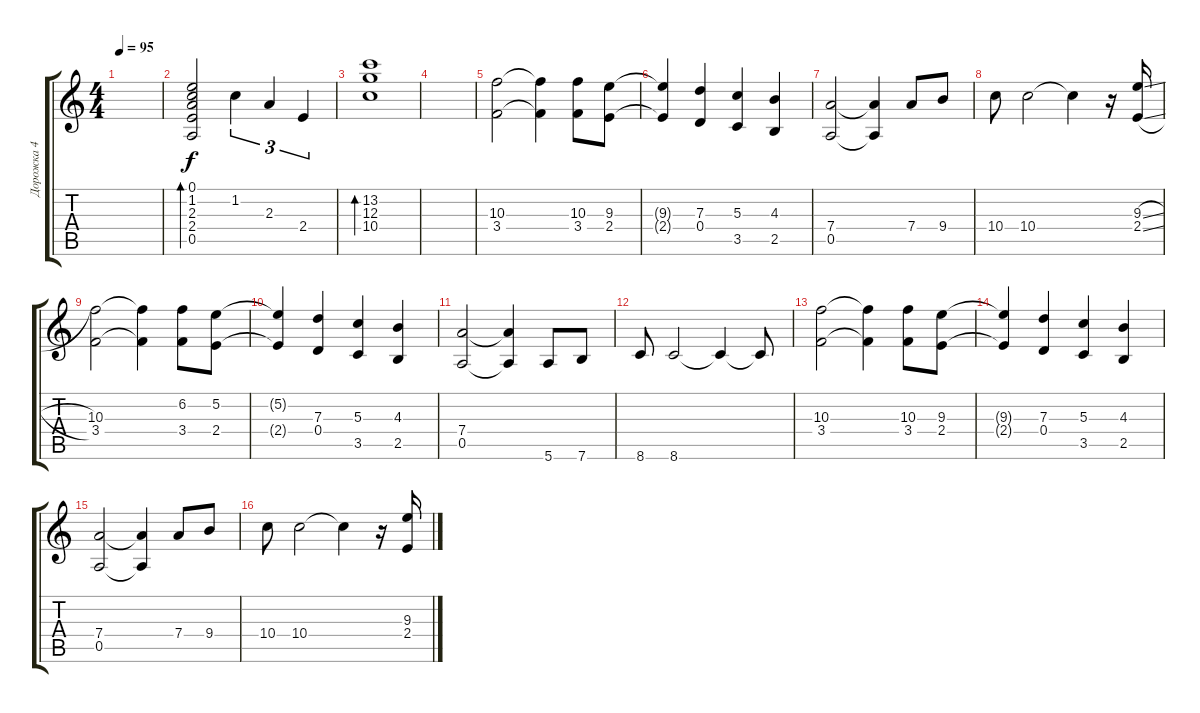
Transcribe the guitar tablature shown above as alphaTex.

\track ("Дорожка 4" "Дорожка 4") {instrument electricguitarjazz}
\staff {score tabs}
\tuning (E4 B3 G3 D3 A2 E2) {hide}
\ts (4 4)
\tempo 95
\clef g2
\ks c
|
(0.1 1.2 2.3 2.4 0.5).2{bd 240} 1.2.4{tu (3 2)} 2.3.4{tu (3 2)} 2.4.4{tu (3 2)} |
(13.2 12.3 10.4).1{bd 240} |
|
(10.3 3.4).2 (10.3{t} 3.4{t}).4 (10.3 3.4).8 (9.3 2.4).8 |
(9.3{t} 2.4{t}).4 (7.3 0.4).4 (5.3 3.5).4 (4.3 2.5).4 |
(7.4 0.5).2 (7.4{t} 0.5{t}).4 7.4.8 9.4.8 |
10.4.8 10.4.2 10.4{t}.4 r.16 (9.3{sl} 2.4{sl}).16 |
(10.3 3.4).2 (10.3{t} 3.4{t}).4 (6.2 3.4).8 (5.2 2.4).8 |
(5.2{t} 2.4{t}).4 (7.3 0.4).4 (5.3 3.5).4 (4.3 2.5).4 |
(7.4 0.5).2 (7.4{t} 0.5{t}).4 5.6.8 7.6.8 |
8.6.8 8.6.2 8.6{t}.4 8.6{t}.8 |
(10.3 3.4).2 (10.3{t} 3.4{t}).4 (10.3 3.4).8 (9.3 2.4).8 |
(9.3{t} 2.4{t}).4 (7.3 0.4).4 (5.3 3.5).4 (4.3 2.5).4 |
(7.4 0.5).2 (7.4{t} 0.5{t}).4 7.4.8 9.4.8 |
10.4.8 10.4.2 10.4{t}.4 r.16 (9.3{sl} 2.4{sl}).16
